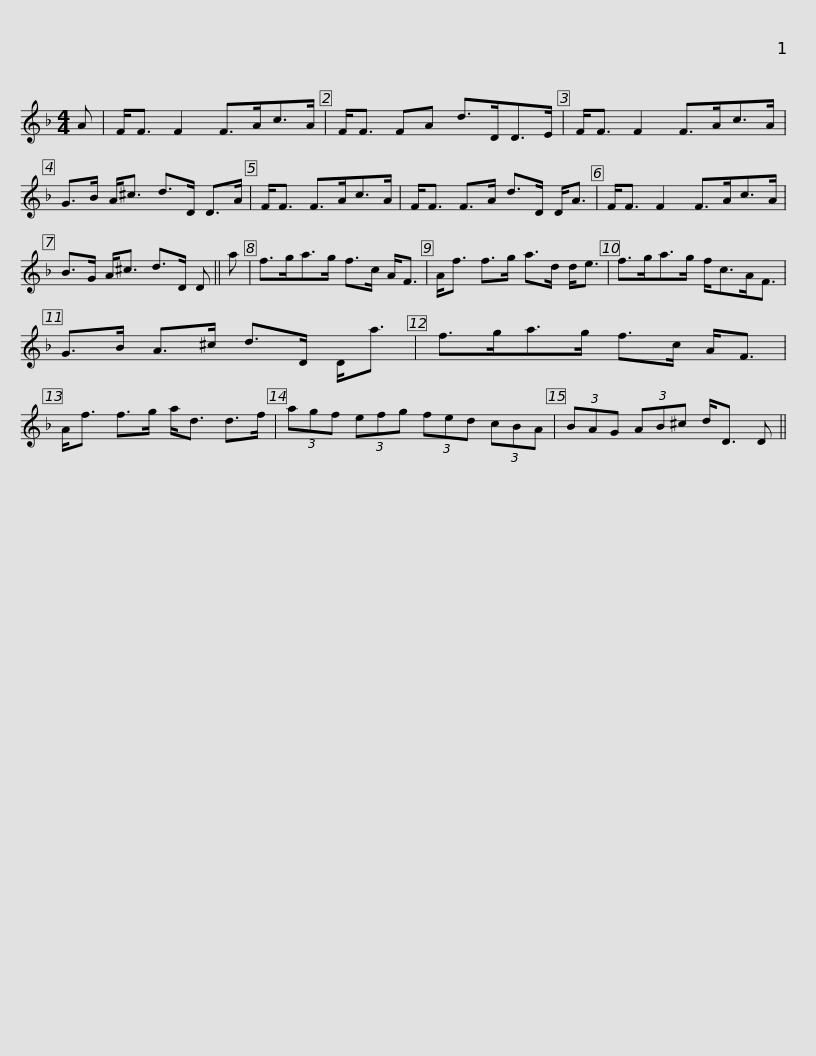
X:1
L:1/8
M:4/4
I:linebreak $
K:F
V:1 treble
V:1
 A | F<F F2 F>Ac>A | F<F FA d>DD>E | F<F F2 F>Ac>A | G>B A<^c d>D D>A |$ %5
 F<F F>Ac>A | F<F F>A d>D D<A | F<F F2 F>Ac>A | B>G A<^c d>D D || a |$ %10
 f>ga>g f>c A<F | A<f f>g a>d d<e | f>ga>g f<cA<F | G>B A>^c d>D D<a |$ f>ga>g f>c A<F | %15
 A<f f>g a<d d>f | (3agf (3efg (3fed (3cBA | (3BAG (3AB^c d<D D || %18
